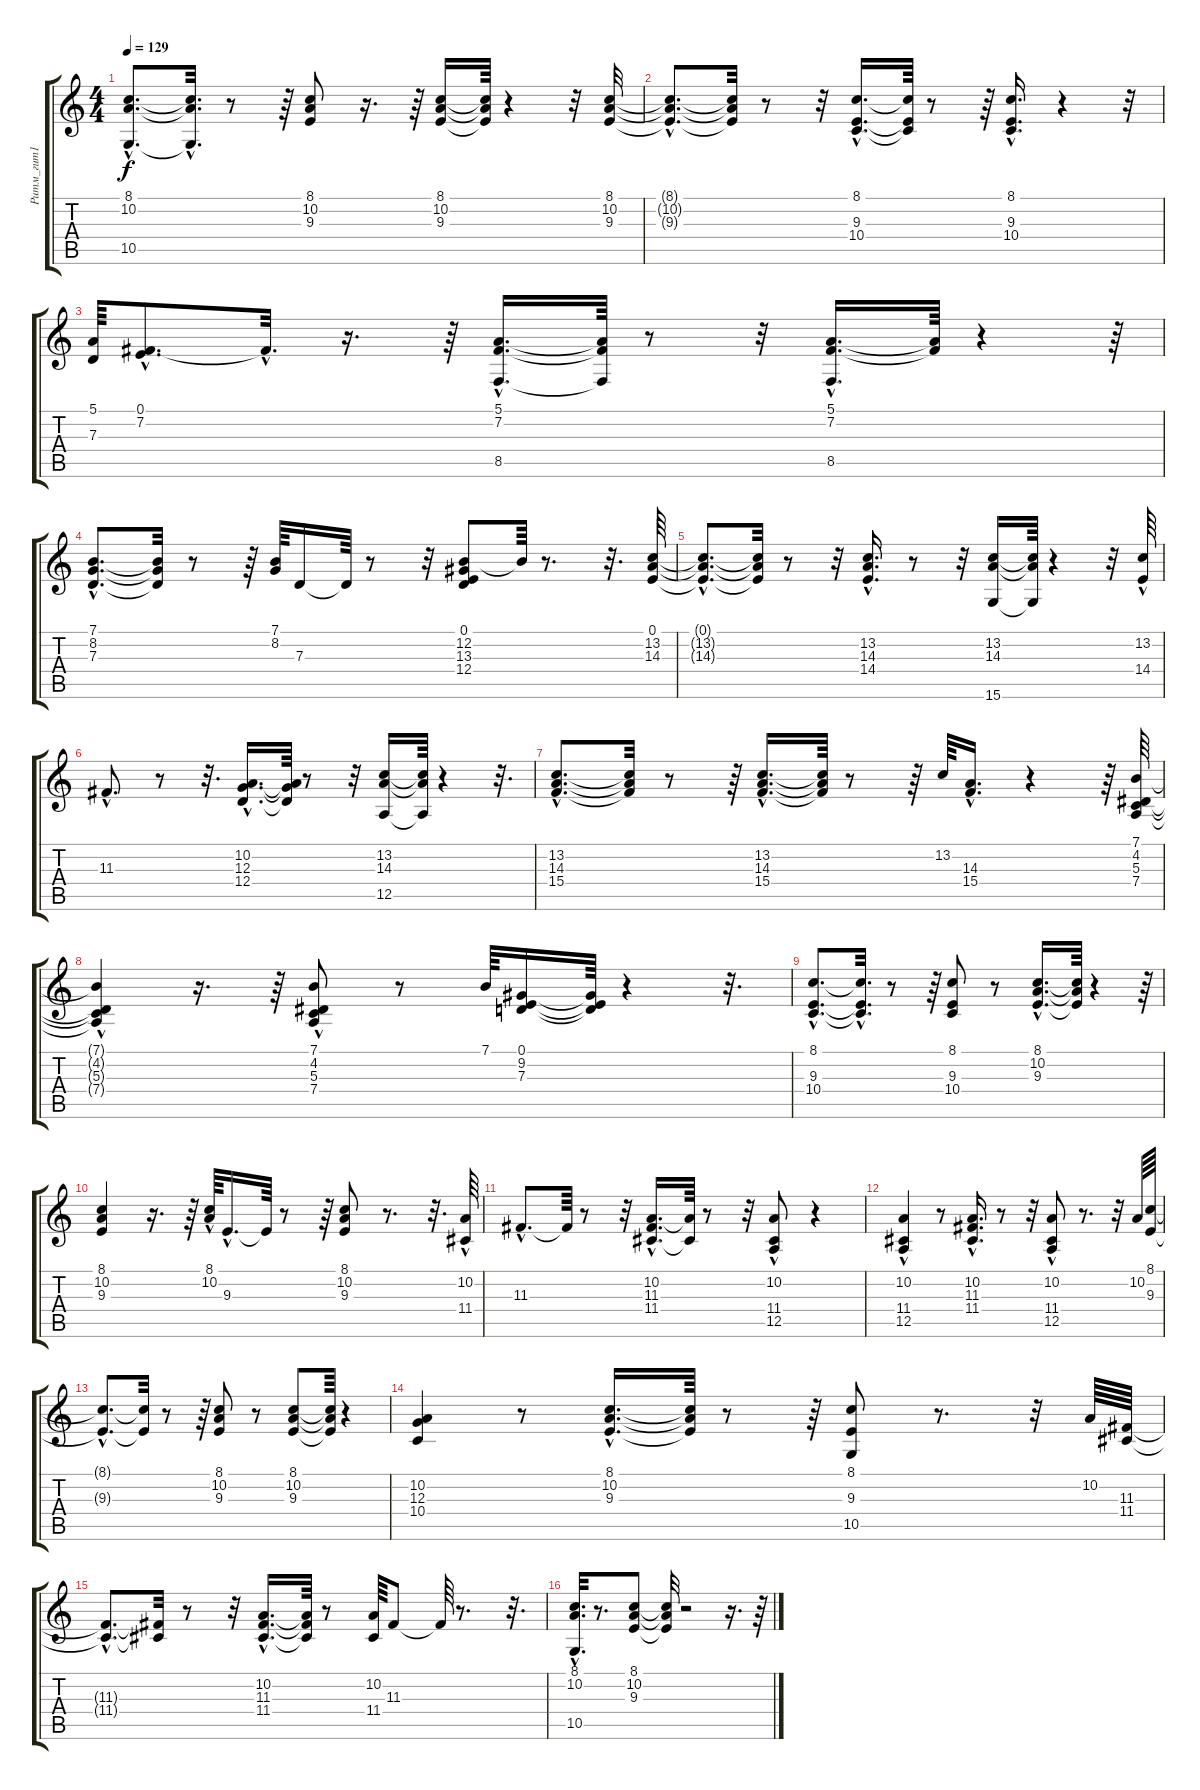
\track ("Ритм_гит1" "Ритм_гит1") {instrument lead5charang}
\staff {score tabs}
\tuning (E4 B3 G3 D3 A2 E2) {hide}
\ts (4 4)
\tempo 129
\clef g2
\ks c
(8.1{hac} 10.2{hac} 10.5{hac}).8{d dy f} (8.1{hac t} 10.2{hac t} 10.5{hac t}).32{d} r.8 r.64 (8.1 10.2 9.3).8 r.16{d} r.64 (8.1 10.2 9.3).16 (8.1{t} 10.2{t} 9.3{t}).64 r.4 r.32 (8.1 10.2 9.3).32 |
(8.1{hac t} 10.2{hac t} 9.3{hac t}).8{d} (8.1{t} 10.2{t} 9.3{t}).32 r.8 r.32 (8.1{hac} 9.3{hac} 10.4{hac}).16{d} (8.1{t} 9.3{t} 10.4{t}).64 r.8 r.64 (8.1{hac} 9.3{hac} 10.4{hac}).16{d} r.4 r.32 |
(5.1 7.3).64 (0.1{hac} 7.2{hac}).8{d} 7.2{hac t}.32{d} r.16{d} r.64 (5.1{hac} 7.2{hac} 8.5{hac}).16{d} (5.1{t} 7.2{t} 8.5{t}).64 r.8 r.32 (5.1{hac} 7.2{hac} 8.5{hac}).16{d} (5.1{t} 7.2{t}).64 r.4 r.64 |
(7.1{hac} 8.2{hac} 7.3{hac}).8{d} (7.1{t} 8.2{t} 7.3{t}).32 r.8 r.64 (7.1 8.2).64 7.3.16 7.3{t}.64 r.8 r.32 (0.1 12.2 13.3 12.4).8 12.2{t}.64 r.8{d} r.32{d} (0.1 13.2 14.3).64 |
(0.1{hac t} 13.2{hac t} 14.3{hac t}).8{d} (0.1{t} 13.2{t} 14.3{t}).32 r.8 r.32 (13.2{hac} 14.3{hac} 14.4{hac}).16{d} r.8 r.32 (13.2 14.3 15.6).16 (13.2{t} 14.3{t} 15.6{t}).64 r.4 r.32 (13.2{hac} 14.4{hac}).64 |
11.3{hac}.8{d} r.8 r.32{d} (10.2{hac} 12.3{hac} 12.4{hac}).16{d} (10.2{t} 12.3{t} 12.4{t}).64 r.8 r.32 (13.2 14.3 12.5).16 (13.2{t} 14.3{t} 12.5{t}).64 r.4 r.32{d} |
(13.2{hac} 14.3{hac} 15.4{hac}).8{d} (13.2{t} 14.3{t} 15.4{t}).32 r.8 r.64 (13.2{hac} 14.3{hac} 15.4{hac}).16{d} (13.2{t} 14.3{t} 15.4{t}).64 r.8 r.64 13.2.64 (14.3{hac} 15.4).16{d} r.4 r.64 (7.1 4.2 5.3 7.4).64 |
(7.1{t} 4.2{hac t} 5.3{hac t} 7.4{hac t}).4 r.16{d} r.64 (7.1 4.2{hac} 5.3 7.4).8 r.8 7.1.64 (0.1 9.2 7.3).16 (0.1{t} 9.2{t} 7.3{t}).64 r.4 r.32{d} |
(8.1{hac} 9.3{hac} 10.4{hac}).8{d} (8.1{hac t} 9.3{hac t} 10.4{hac t}).32{d} r.8 r.64 (8.1 9.3 10.4).8 r.8 (8.1{hac} 10.2{hac} 9.3{hac}).16{d} (8.1{t} 10.2{t} 9.3{t}).64 r.4 r.64 |
(8.1 10.2 9.3).4 r.16{d} r.64 (8.1{hac} 10.2{hac}).64 9.3{hac}.16{d} 9.3{t}.64 r.8 r.64 (8.1 10.2 9.3).8 r.8{d} r.32{d} (10.2{hac} 11.4{hac}).64 |
11.3{hac}.8{d} 11.3{t}.64 r.8 r.32 (10.2{hac} 11.3{hac} 11.4{hac}).16{d} (10.2{t} 11.4{t}).64 r.8 r.32 (10.2{hac} 11.4 12.5{hac}).8 r.4 |
(10.2 11.4 12.5{hac}).4 r.8 (10.2{hac} 11.3{hac} 11.4{hac}).16{d} r.8 r.32 (10.2 11.4{hac} 12.5{hac}).8 r.8{d} r.32 10.2.64 (8.1 9.3).64 |
(8.1{hac t} 9.3{hac t}).8{d} (8.1{t} 9.3{t}).32 r.8 r.64 (8.1 10.2 9.3).8 r.8 (8.1 10.2 9.3).8 (8.1{t} 10.2{t} 9.3{t}).64 r.4 |
(10.2 12.3 10.4).4 r.8 (8.1{hac} 10.2{hac} 9.3{hac}).16{d} (8.1{t} 10.2{t} 9.3{t}).64 r.8 r.64 (8.1 9.3 10.5).8 r.8{d} r.32 10.2.64 (11.3 11.4).64 |
(11.3{hac t} 11.4{hac t}).8{d} (11.3{t} 11.4{t}).32 r.8 r.32 (10.2{hac} 11.3{hac} 11.4{hac}).16{d} (10.2{t} 11.3{t} 11.4{t}).64 r.8 (10.2 11.4).64 11.3.8 11.3{t}.64 r.8{d} r.32{d} |
(8.1{hac} 10.2{hac} 10.5{hac}).32{d} r.8{d} (8.1 10.2 9.3).8 (8.1{t} 10.2{t} 9.3{t}).32 r.2 r.16{d} r.64
